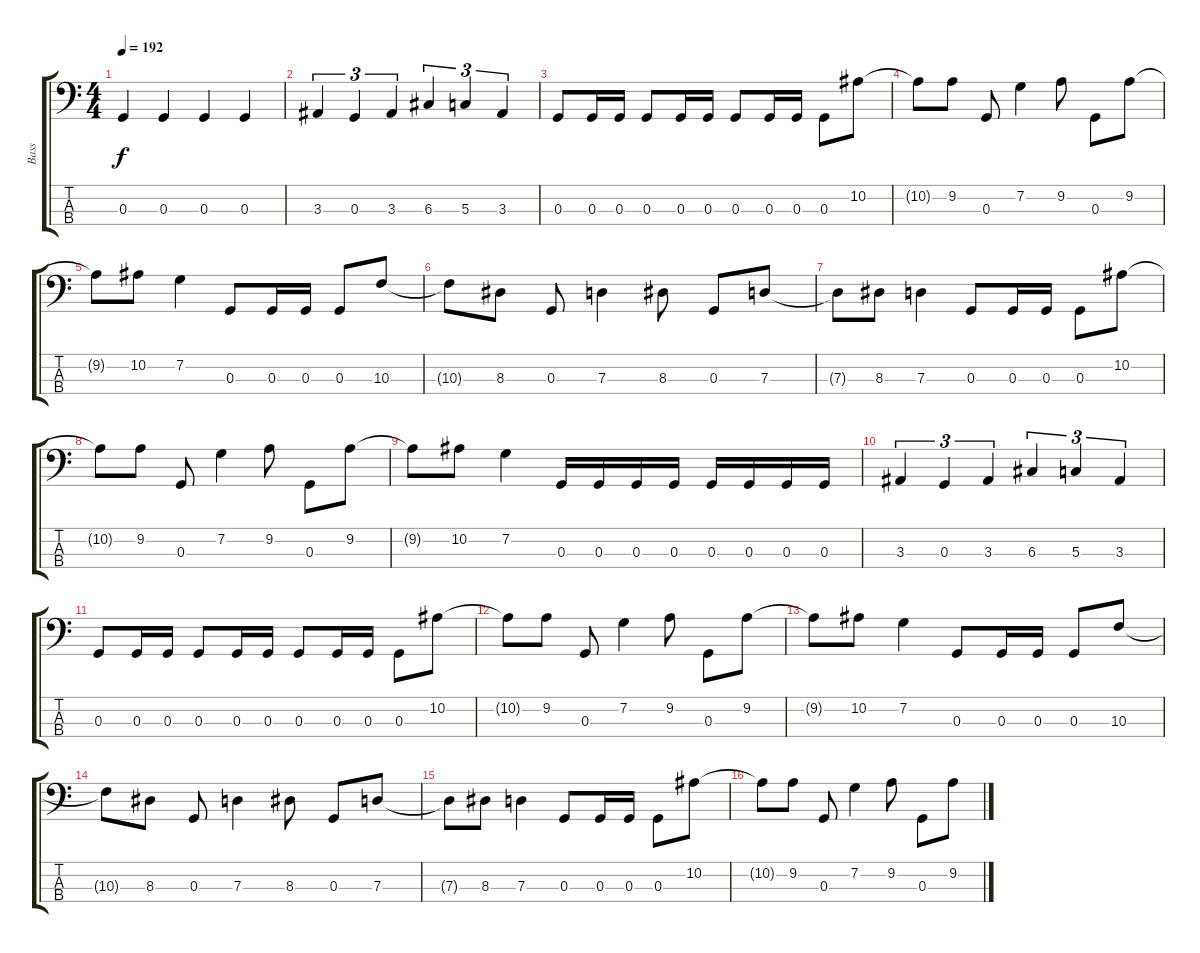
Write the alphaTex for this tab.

\track ("Bass" "Bass") {instrument electricbasspick}
\staff {score tabs}
\tuning (F2 C2 G1 C1) {hide}
\ts (4 4)
\tempo 192
\clef f4
\ks c
0.3.4{dy f} 0.3.4 0.3.4 0.3.4 |
3.3.4{tu (3 2)} 0.3.4{tu (3 2)} 3.3.4{tu (3 2)} 6.3.4{tu (3 2)} 5.3.4{tu (3 2)} 3.3.4{tu (3 2)} |
0.3.8 0.3.16 0.3.16 0.3.8 0.3.16 0.3.16 0.3.8 0.3.16 0.3.16 0.3.8 10.2.8 |
10.2{t}.8 9.2.8 0.3.8 7.2.4 9.2.8 0.3.8 9.2.8 |
9.2{t}.8 10.2.8 7.2.4 0.3.8 0.3.16 0.3.16 0.3.8 10.3.8 |
10.3{t}.8 8.3.8 0.3.8 7.3.4 8.3.8 0.3.8 7.3.8 |
7.3{t}.8 8.3.8 7.3.4 0.3.8 0.3.16 0.3.16 0.3.8 10.2.8 |
10.2{t}.8 9.2.8 0.3.8 7.2.4 9.2.8 0.3.8 9.2.8 |
9.2{t}.8 10.2.8 7.2.4 0.3.16 0.3.16 0.3.16 0.3.16 0.3.16 0.3.16 0.3.16 0.3.16 |
3.3.4{tu (3 2)} 0.3.4{tu (3 2)} 3.3.4{tu (3 2)} 6.3.4{tu (3 2)} 5.3.4{tu (3 2)} 3.3.4{tu (3 2)} |
0.3.8 0.3.16 0.3.16 0.3.8 0.3.16 0.3.16 0.3.8 0.3.16 0.3.16 0.3.8 10.2.8 |
10.2{t}.8 9.2.8 0.3.8 7.2.4 9.2.8 0.3.8 9.2.8 |
9.2{t}.8 10.2.8 7.2.4 0.3.8 0.3.16 0.3.16 0.3.8 10.3.8 |
10.3{t}.8 8.3.8 0.3.8 7.3.4 8.3.8 0.3.8 7.3.8 |
7.3{t}.8 8.3.8 7.3.4 0.3.8 0.3.16 0.3.16 0.3.8 10.2.8 |
10.2{t}.8 9.2.8 0.3.8 7.2.4 9.2.8 0.3.8 9.2.8
